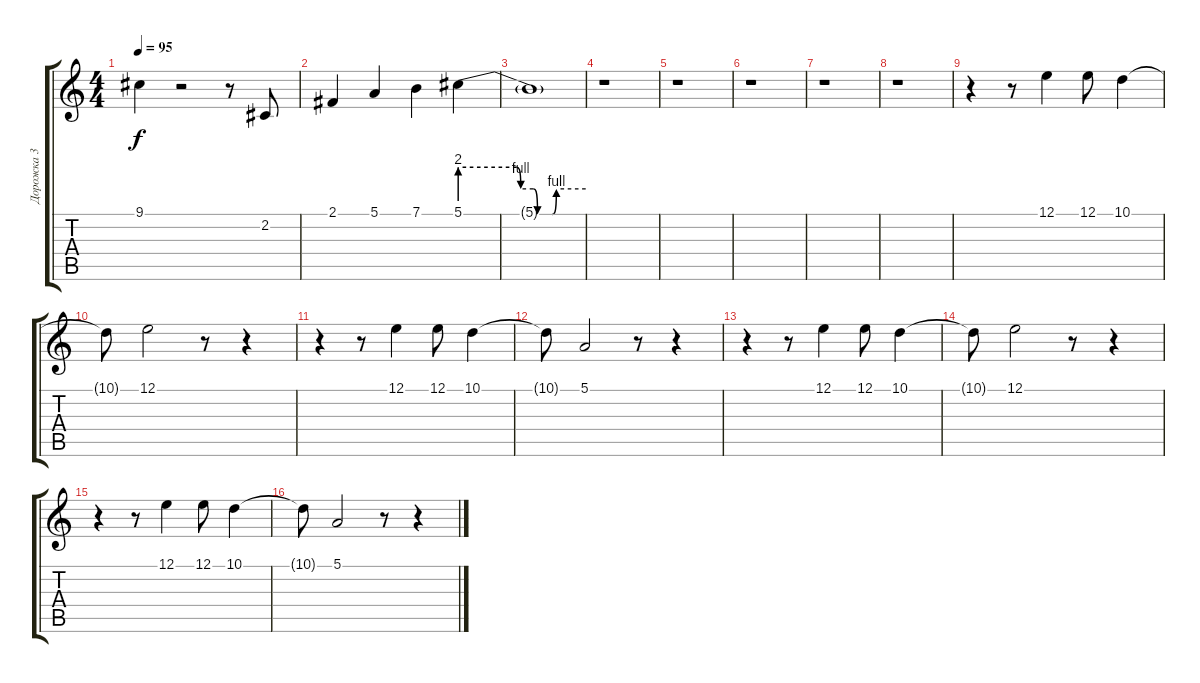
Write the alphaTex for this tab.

\track ("Дорожка 3" "Дорожка 3") {instrument lead2sawtooth}
\staff {score tabs}
\tuning (E4 B3 G3 D3 A2 E2) {hide}
\ts (4 4)
\tempo 95
\clef g2
\ks c
9.1{t}.4{dy f} r.2 r.8 2.2.8 |
2.1.4 5.1.4 7.1.4 5.1{be (custom 0 8 27 8 29 4 35 4 37 0 44 0 46 4 60 4)}.4 |
5.1{t}.1 |
r.1 |
r.1 |
r.1 |
r.1 |
r.1 |
r.4 r.8 12.1.4 12.1.8 10.1.4 |
10.1{t}.8 12.1.2 r.8 r.4 |
r.4 r.8 12.1.4 12.1.8 10.1.4 |
10.1{t}.8 5.1.2 r.8 r.4 |
r.4 r.8 12.1.4 12.1.8 10.1.4 |
10.1{t}.8 12.1.2 r.8 r.4 |
r.4 r.8 12.1.4 12.1.8 10.1.4 |
10.1{t}.8 5.1.2 r.8 r.4
